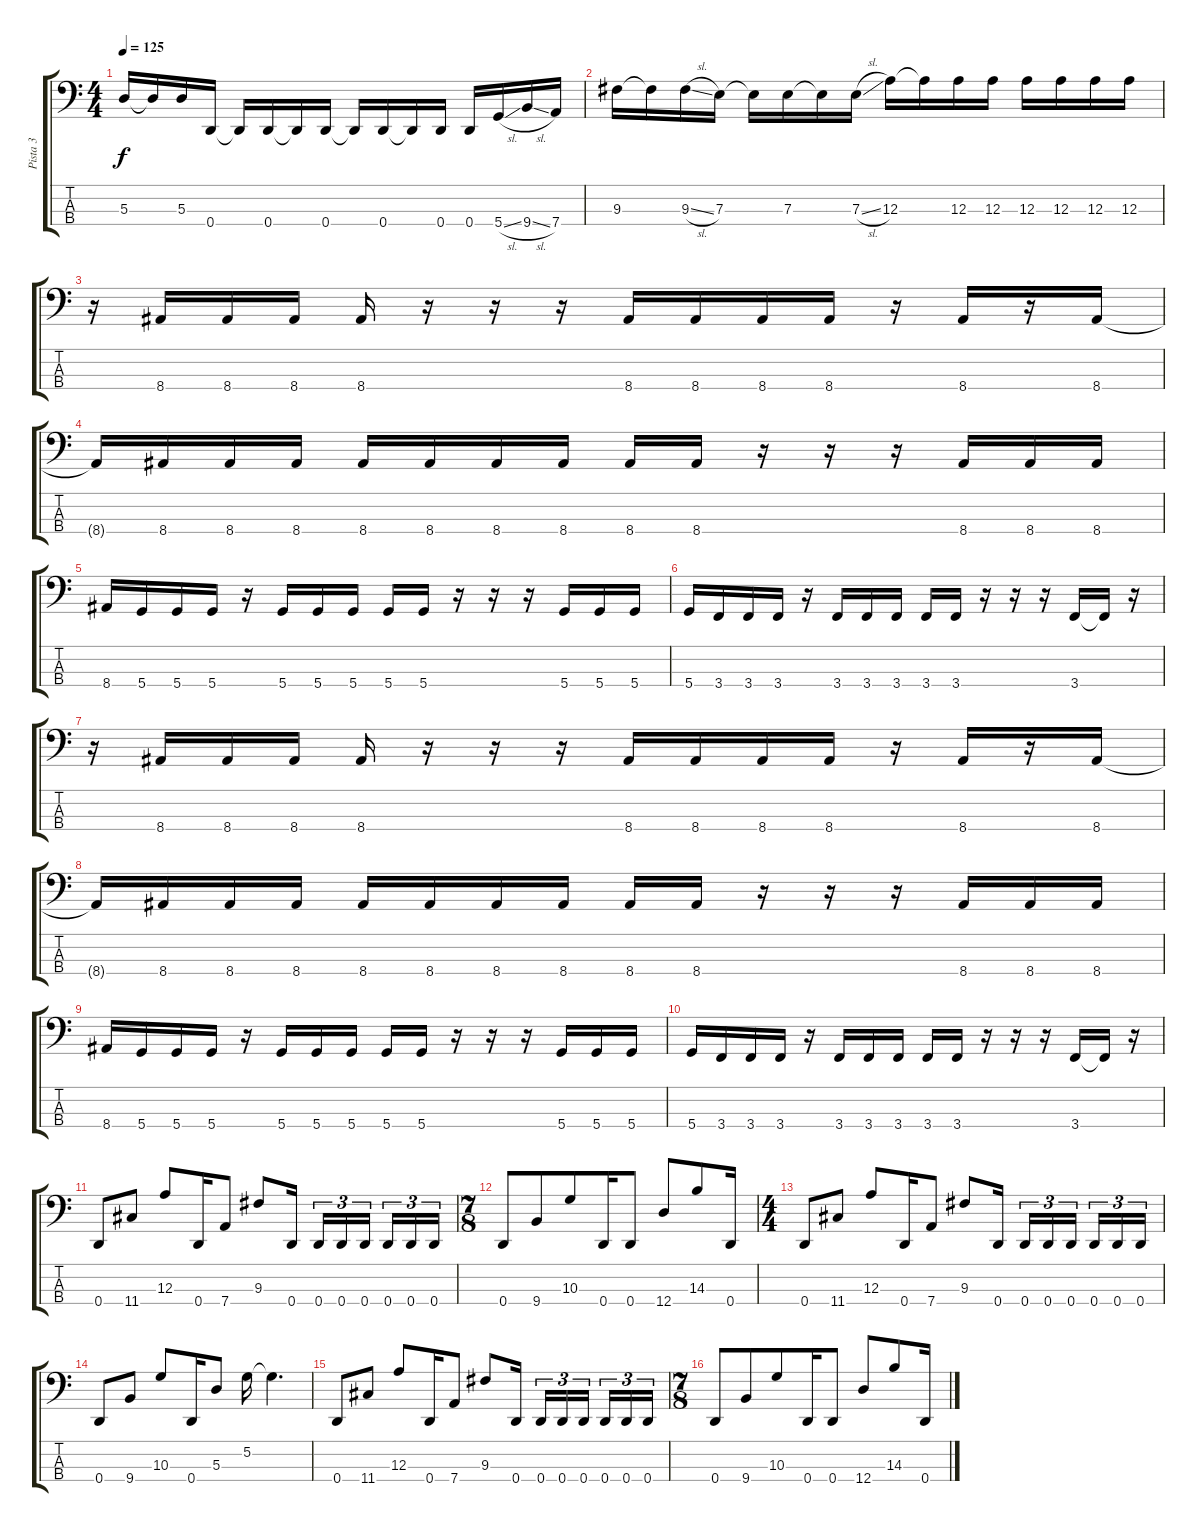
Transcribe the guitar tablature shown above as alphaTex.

\track ("Pista 3" "Pista 3") {instrument electricbassfinger}
\staff {score tabs}
\tuning (G2 D2 A1 D1) {hide}
\ts (4 4)
\tempo 125
\clef f4
\ks c
5.3.16{dy f} 5.3{t}.16 5.3.16 0.4.16 0.4{t}.16 0.4.16 0.4{t}.16 0.4.16 0.4{t}.16 0.4.16 0.4{t}.16 0.4.16 0.4.16 5.4{sl}.16 9.4{sl}.16 7.4.16 |
9.3.16 9.3{t}.16 9.3{sl}.16 7.3.16 7.3{t}.16 7.3.16 7.3{t}.16 7.3{sl}.16 12.3.16 12.3{t}.16 12.3.16 12.3.16 12.3.16 12.3.16 12.3.16 12.3.16 |
r.16 8.4.16 8.4.16 8.4.16 8.4.16 r.16 r.16 r.16 8.4.16 8.4.16 8.4.16 8.4.16 r.16 8.4.16 r.16 8.4.16 |
8.4{t}.16 8.4.16 8.4.16 8.4.16 8.4.16 8.4.16 8.4.16 8.4.16 8.4.16 8.4.16 r.16 r.16 r.16 8.4.16 8.4.16 8.4.16 |
8.4.16 5.4.16 5.4.16 5.4.16 r.16 5.4.16 5.4.16 5.4.16 5.4.16 5.4.16 r.16 r.16 r.16 5.4.16 5.4.16 5.4.16 |
5.4.16 3.4.16 3.4.16 3.4.16 r.16 3.4.16 3.4.16 3.4.16 3.4.16 3.4.16 r.16 r.16 r.16 3.4.16 3.4{t}.16 r.16 |
r.16 8.4.16 8.4.16 8.4.16 8.4.16 r.16 r.16 r.16 8.4.16 8.4.16 8.4.16 8.4.16 r.16 8.4.16 r.16 8.4.16 |
8.4{t}.16 8.4.16 8.4.16 8.4.16 8.4.16 8.4.16 8.4.16 8.4.16 8.4.16 8.4.16 r.16 r.16 r.16 8.4.16 8.4.16 8.4.16 |
8.4.16 5.4.16 5.4.16 5.4.16 r.16 5.4.16 5.4.16 5.4.16 5.4.16 5.4.16 r.16 r.16 r.16 5.4.16 5.4.16 5.4.16 |
5.4.16 3.4.16 3.4.16 3.4.16 r.16 3.4.16 3.4.16 3.4.16 3.4.16 3.4.16 r.16 r.16 r.16 3.4.16 3.4{t}.16 r.16 |
0.4.8 11.4.8 12.3.8 0.4.16 7.4.8 9.3.8 0.4.16 0.4.16{tu (3 2)} 0.4.16{tu (3 2)} 0.4.16{tu (3 2) beam splitsecondary} 0.4.16{tu (3 2)} 0.4.16{tu (3 2)} 0.4.16{tu (3 2)} |
\ts (7 8)
0.4.8 9.4.8 10.3.8 0.4.16 0.4.8 12.4.8 14.3.8 0.4.16 |
\ts (4 4)
0.4.8 11.4.8 12.3.8 0.4.16 7.4.8 9.3.8 0.4.16 0.4.16{tu (3 2)} 0.4.16{tu (3 2)} 0.4.16{tu (3 2) beam splitsecondary} 0.4.16{tu (3 2)} 0.4.16{tu (3 2)} 0.4.16{tu (3 2)} |
0.4.8 9.4.8 10.3.8 0.4.16 5.3.8 5.2.16 5.2{t}.4{d} |
0.4.8 11.4.8 12.3.8 0.4.16 7.4.8 9.3.8 0.4.16 0.4.16{tu (3 2)} 0.4.16{tu (3 2)} 0.4.16{tu (3 2) beam splitsecondary} 0.4.16{tu (3 2)} 0.4.16{tu (3 2)} 0.4.16{tu (3 2)} |
\ts (7 8)
0.4.8 9.4.8 10.3.8 0.4.16 0.4.8 12.4.8 14.3.8 0.4.16
